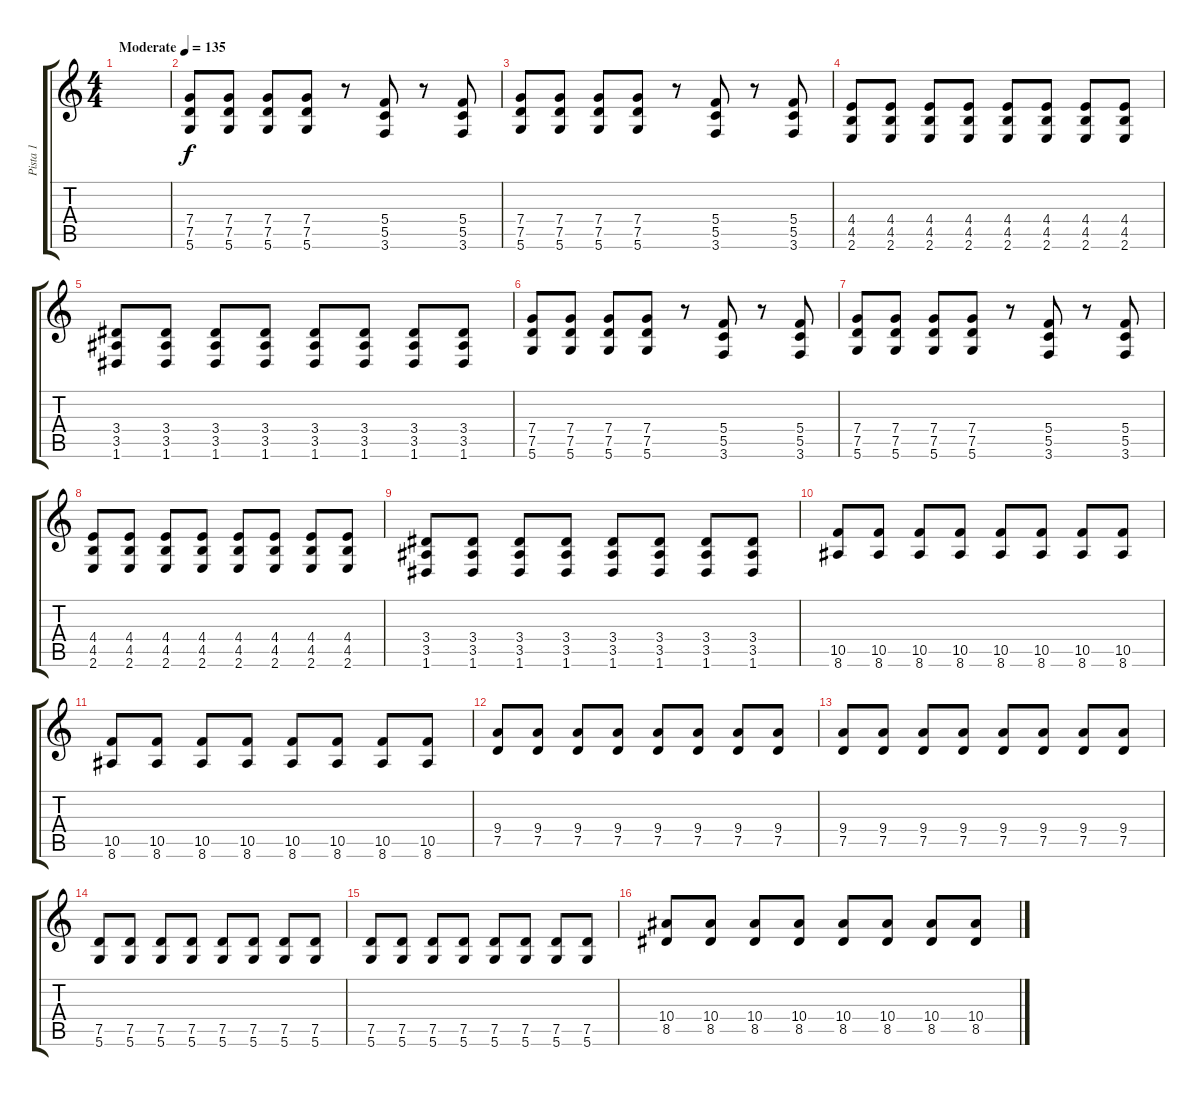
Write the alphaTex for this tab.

\track ("Pista 1" "Pista 1") {instrument distortionguitar}
\staff {score tabs}
\tuning (D4 A3 F3 C3 G2 D2) {hide}
\ts (4 4)
\tempo (135 "Moderate")
\clef g2
\ks c
|
(7.4 7.5 5.6).8 (7.4 7.5 5.6).8 (7.4 7.5 5.6).8 (7.4 7.5 5.6).8 r.8 (5.4 5.5 3.6).8 r.8 (5.4 5.5 3.6).8 |
(7.4 7.5 5.6).8 (7.4 7.5 5.6).8 (7.4 7.5 5.6).8 (7.4 7.5 5.6).8 r.8 (5.4 5.5 3.6).8 r.8 (5.4 5.5 3.6).8 |
(4.4 4.5 2.6).8 (4.4 4.5 2.6).8 (4.4 4.5 2.6).8 (4.4 4.5 2.6).8 (4.4 4.5 2.6).8 (4.4 4.5 2.6).8 (4.4 4.5 2.6).8 (4.4 4.5 2.6).8 |
(3.4 3.5 1.6).8 (3.4 3.5 1.6).8 (3.4 3.5 1.6).8 (3.4 3.5 1.6).8 (3.4 3.5 1.6).8 (3.4 3.5 1.6).8 (3.4 3.5 1.6).8 (3.4 3.5 1.6).8 |
(7.4 7.5 5.6).8 (7.4 7.5 5.6).8 (7.4 7.5 5.6).8 (7.4 7.5 5.6).8 r.8 (5.4 5.5 3.6).8 r.8 (5.4 5.5 3.6).8 |
(7.4 7.5 5.6).8 (7.4 7.5 5.6).8 (7.4 7.5 5.6).8 (7.4 7.5 5.6).8 r.8 (5.4 5.5 3.6).8 r.8 (5.4 5.5 3.6).8 |
(4.4 4.5 2.6).8 (4.4 4.5 2.6).8 (4.4 4.5 2.6).8 (4.4 4.5 2.6).8 (4.4 4.5 2.6).8 (4.4 4.5 2.6).8 (4.4 4.5 2.6).8 (4.4 4.5 2.6).8 |
(3.4 3.5 1.6).8 (3.4 3.5 1.6).8 (3.4 3.5 1.6).8 (3.4 3.5 1.6).8 (3.4 3.5 1.6).8 (3.4 3.5 1.6).8 (3.4 3.5 1.6).8 (3.4 3.5 1.6).8 |
(10.5 8.6).8{instrument electricguitarmuted} (10.5 8.6).8 (10.5 8.6).8 (10.5 8.6).8 (10.5 8.6).8 (10.5 8.6).8 (10.5 8.6).8 (10.5 8.6).8 |
(10.5 8.6).8 (10.5 8.6).8 (10.5 8.6).8 (10.5 8.6).8 (10.5 8.6).8 (10.5 8.6).8 (10.5 8.6).8 (10.5 8.6).8 |
(9.4 7.5).8 (9.4 7.5).8 (9.4 7.5).8 (9.4 7.5).8 (9.4 7.5).8 (9.4 7.5).8 (9.4 7.5).8 (9.4 7.5).8 |
(9.4 7.5).8 (9.4 7.5).8 (9.4 7.5).8 (9.4 7.5).8 (9.4 7.5).8 (9.4 7.5).8 (9.4 7.5).8 (9.4 7.5).8 |
(7.5 5.6).8 (7.5 5.6).8 (7.5 5.6).8 (7.5 5.6).8 (7.5 5.6).8 (7.5 5.6).8 (7.5 5.6).8 (7.5 5.6).8 |
(7.5 5.6).8 (7.5 5.6).8 (7.5 5.6).8 (7.5 5.6).8 (7.5 5.6).8 (7.5 5.6).8 (7.5 5.6).8 (7.5 5.6).8 |
(10.4 8.5).8 (10.4 8.5).8 (10.4 8.5).8 (10.4 8.5).8 (10.4 8.5).8 (10.4 8.5).8 (10.4 8.5).8 (10.4 8.5).8
